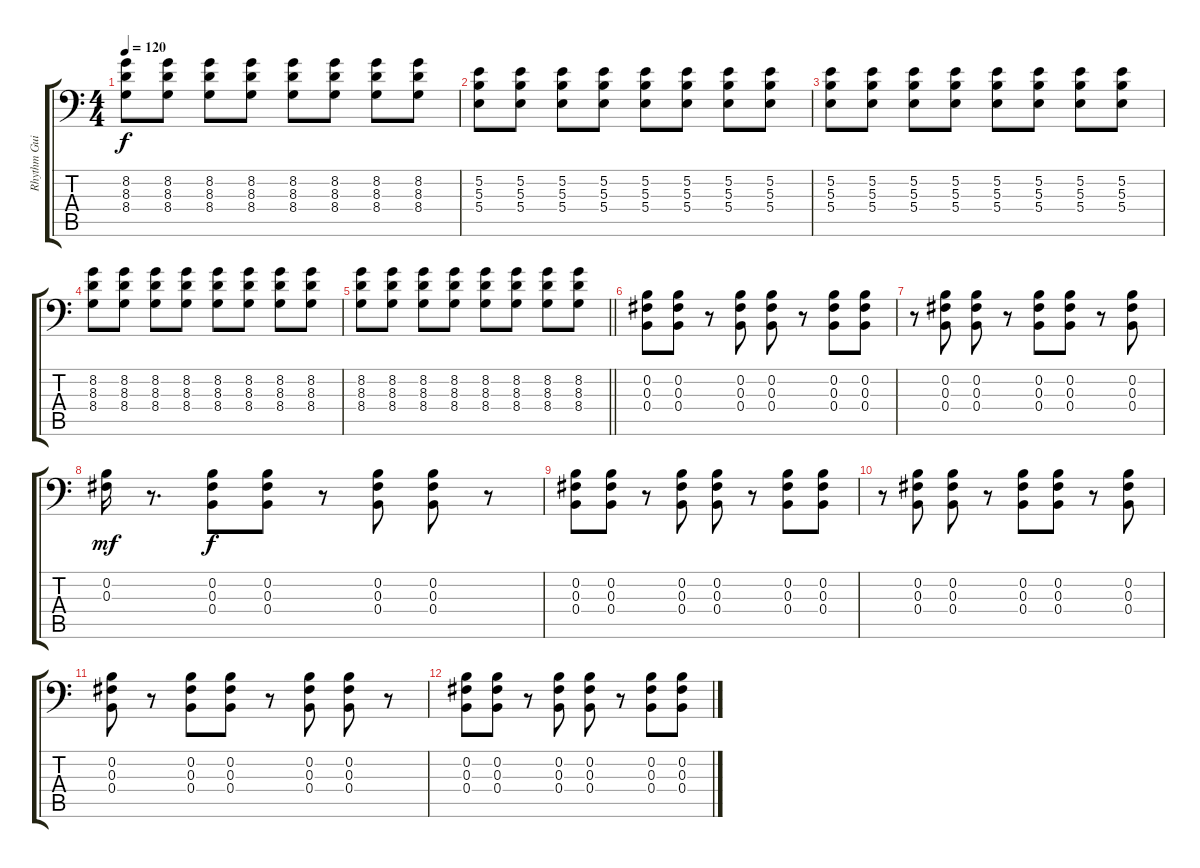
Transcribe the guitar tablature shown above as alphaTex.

\track ("Rhythm Guitar" "Rhythm Gui") {instrument distortionguitar}
\staff {score tabs}
\tuning (Eb3 B2 Gb2 B1 Gb1 B0) {hide}
\ts (4 4)
\tempo 120
\clef f4
\ks c
(8.2 8.3 8.4).8{dy f} (8.2 8.3 8.4).8 (8.2 8.3 8.4).8 (8.2 8.3 8.4).8 (8.2 8.3 8.4).8 (8.2 8.3 8.4).8 (8.2 8.3 8.4).8 (8.2 8.3 8.4).8 |
(5.2 5.3 5.4).8 (5.2 5.3 5.4).8 (5.2 5.3 5.4).8 (5.2 5.3 5.4).8 (5.2 5.3 5.4).8 (5.2 5.3 5.4).8 (5.2 5.3 5.4).8 (5.2 5.3 5.4).8 |
(5.2 5.3 5.4).8 (5.2 5.3 5.4).8 (5.2 5.3 5.4).8 (5.2 5.3 5.4).8 (5.2 5.3 5.4).8 (5.2 5.3 5.4).8 (5.2 5.3 5.4).8 (5.2 5.3 5.4).8 |
(8.2 8.3 8.4).8 (8.2 8.3 8.4).8 (8.2 8.3 8.4).8 (8.2 8.3 8.4).8 (8.2 8.3 8.4).8 (8.2 8.3 8.4).8 (8.2 8.3 8.4).8 (8.2 8.3 8.4).8 |
\barLineRight lightlight
(8.2 8.3 8.4).8 (8.2 8.3 8.4).8 (8.2 8.3 8.4).8 (8.2 8.3 8.4).8 (8.2 8.3 8.4).8 (8.2 8.3 8.4).8 (8.2 8.3 8.4).8 (8.2 8.3 8.4).8 |
(0.2 0.3 0.4).8 (0.2 0.3 0.4).8 r.8 (0.2 0.3 0.4).8 (0.2 0.3 0.4).8 r.8 (0.2 0.3 0.4).8 (0.2 0.3 0.4).8 |
r.8 (0.2 0.3 0.4).8 (0.2 0.3 0.4).8 r.8 (0.2 0.3 0.4).8 (0.2 0.3 0.4).8 r.8 (0.2 0.3 0.4).8 |
(0.2 0.3).16{dy mf} r.8{d} (0.2 0.3 0.4).8{dy f} (0.2 0.3 0.4).8 r.8 (0.2 0.3 0.4).8 (0.2 0.3 0.4).8 r.8 |
(0.2 0.3 0.4).8 (0.2 0.3 0.4).8 r.8 (0.2 0.3 0.4).8 (0.2 0.3 0.4).8 r.8 (0.2 0.3 0.4).8 (0.2 0.3 0.4).8 |
r.8 (0.2 0.3 0.4).8 (0.2 0.3 0.4).8 r.8 (0.2 0.3 0.4).8 (0.2 0.3 0.4).8 r.8 (0.2 0.3 0.4).8 |
(0.2 0.3 0.4).8 r.8 (0.2 0.3 0.4).8 (0.2 0.3 0.4).8 r.8 (0.2 0.3 0.4).8 (0.2 0.3 0.4).8 r.8 |
(0.2 0.3 0.4).8 (0.2 0.3 0.4).8 r.8 (0.2 0.3 0.4).8 (0.2 0.3 0.4).8 r.8 (0.2 0.3 0.4).8 (0.2 0.3 0.4).8
